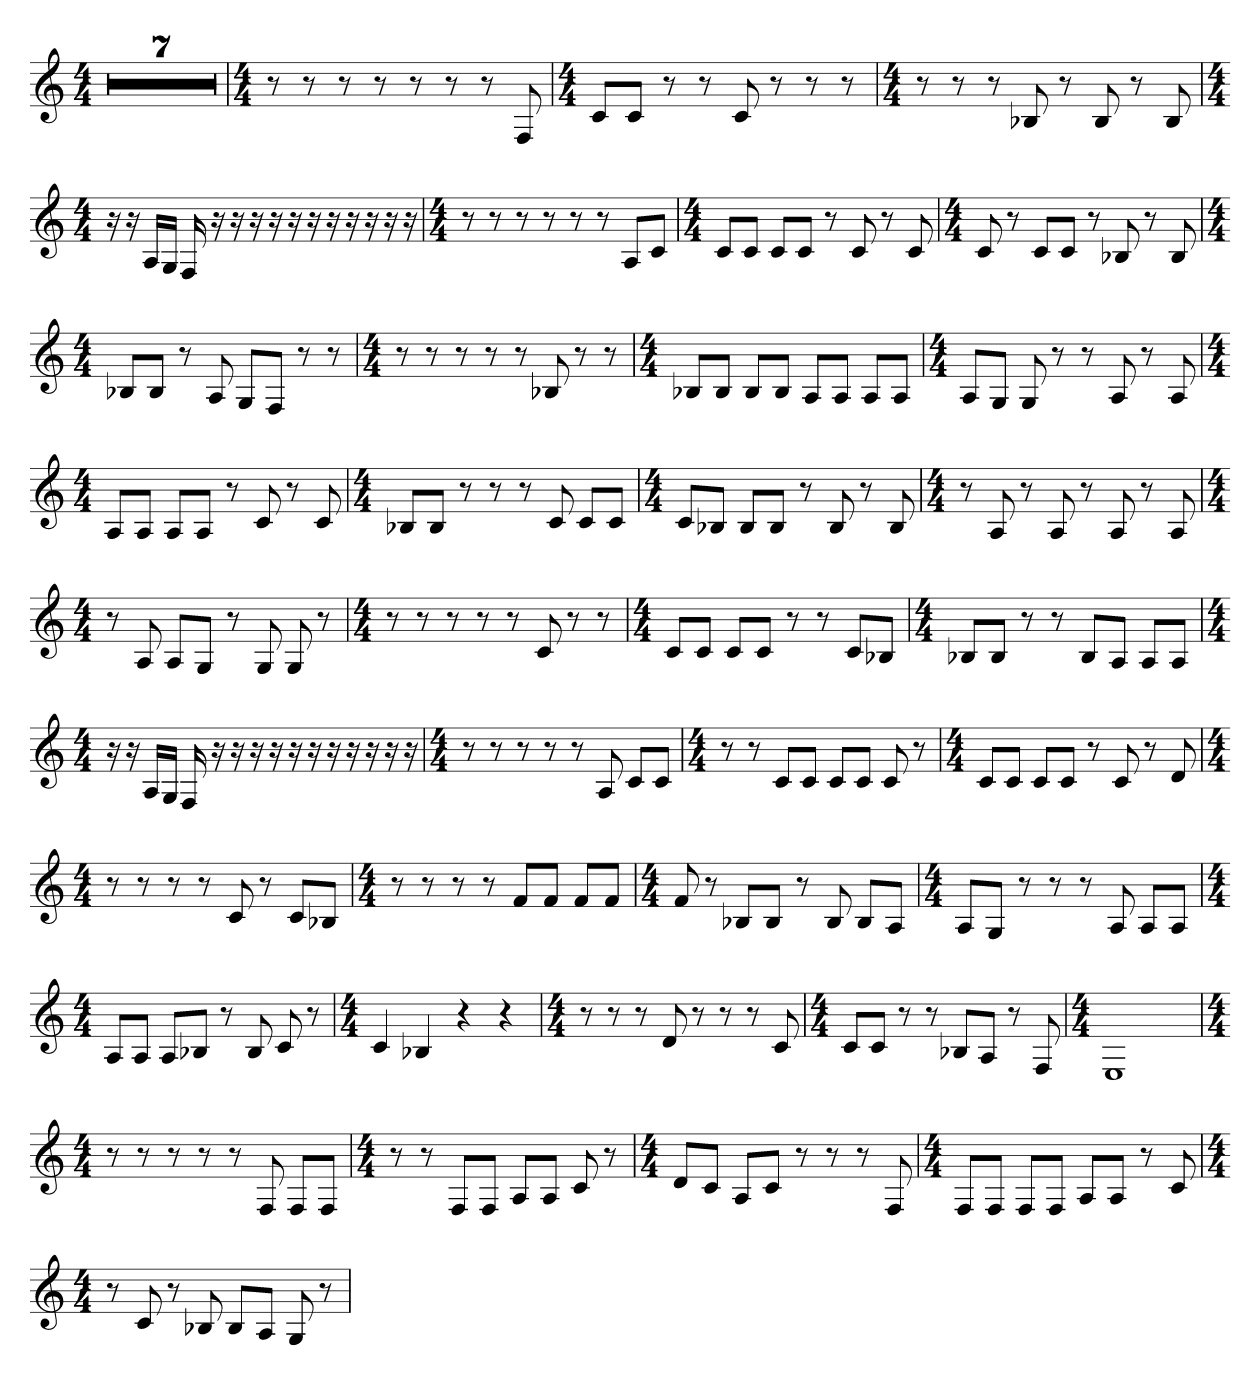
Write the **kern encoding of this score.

**kern
*part1
*staff1
*M4/4
=
1r
=
*M4/4
1r
=
*M4/4
1r
=
*M4/4
1r
=
*M4/4
1r
=
*M4/4
1r
=
*M4/4
1r
=
*M4/4
8r
8r
8r
8r
8r
8r
8r
8F
=
*M4/4
8cL
8cJ
8r
8r
8c
8r
8r
8r
=
*M4/4
8r
8r
8r
8B-X
8r
8B-
8r
8B-
=
*M4/4
16r
16r
16ALL
16GJJ
16F
16r
16r
16r
16r
16r
16r
16r
16r
16r
16r
16r
=
*M4/4
8r
8r
8r
8r
8r
8r
8AL
8cJ
=
*M4/4
8cL
8cJ
8cL
8cJ
8r
8c
8r
8c
=
*M4/4
8c
8r
8cL
8cJ
8r
8B-X
8r
8B-
=
*M4/4
8B-XL
8B-J
8r
8A
8GL
8FJ
8r
8r
=
*M4/4
8r
8r
8r
8r
8r
8B-X
8r
8r
=
*M4/4
8B-XL
8B-J
8B-L
8B-J
8AL
8AJ
8AL
8AJ
=
*M4/4
8AL
8GJ
8G
8r
8r
8A
8r
8A
=
*M4/4
8AL
8AJ
8AL
8AJ
8r
8c
8r
8c
=
*M4/4
8B-XL
8B-J
8r
8r
8r
8c
8cL
8cJ
=
*M4/4
8cL
8B-XJ
8B-L
8B-J
8r
8B-
8r
8B-
=
*M4/4
8r
8A
8r
8A
8r
8A
8r
8A
=
*M4/4
8r
8A
8AL
8GJ
8r
8G
8G
8r
=
*M4/4
8r
8r
8r
8r
8r
8c
8r
8r
=
*M4/4
8cL
8cJ
8cL
8cJ
8r
8r
8cL
8B-XJ
=
*M4/4
8B-XL
8B-J
8r
8r
8B-L
8AJ
8AL
8AJ
=
*M4/4
16r
16r
16ALL
16GJJ
16F
16r
16r
16r
16r
16r
16r
16r
16r
16r
16r
16r
=
*M4/4
8r
8r
8r
8r
8r
8A
8cL
8cJ
=
*M4/4
8r
8r
8cL
8cJ
8cL
8cJ
8c
8r
=
*M4/4
8cL
8cJ
8cL
8cJ
8r
8c
8r
8d
=
*M4/4
8r
8r
8r
8r
8c
8r
8cL
8B-XJ
=
*M4/4
8r
8r
8r
8r
8fL
8fJ
8fL
8fJ
=
*M4/4
8f
8r
8B-XL
8B-J
8r
8B-
8B-L
8AJ
=
*M4/4
8AL
8GJ
8r
8r
8r
8A
8AL
8AJ
=
*M4/4
8AL
8AJ
8AL
8B-XJ
8r
8B-
8c
8r
=
*M4/4
4c
4B-X
4r
4r
=
*M4/4
8r
8r
8r
8d
8r
8r
8r
8c
=
*M4/4
8cL
8cJ
8r
8r
8B-XL
8AJ
8r
8F
=
*M4/4
1E
=
*M4/4
8r
8r
8r
8r
8r
8F
8FL
8FJ
=
*M4/4
8r
8r
8FL
8FJ
8AL
8AJ
8c
8r
=
*M4/4
8dL
8cJ
8AL
8cJ
8r
8r
8r
8F
=
*M4/4
8FL
8FJ
8FL
8FJ
8AL
8AJ
8r
8c
=
*M4/4
8r
8c
8r
8B-X
8B-L
8AJ
8G
8r
=
*-
